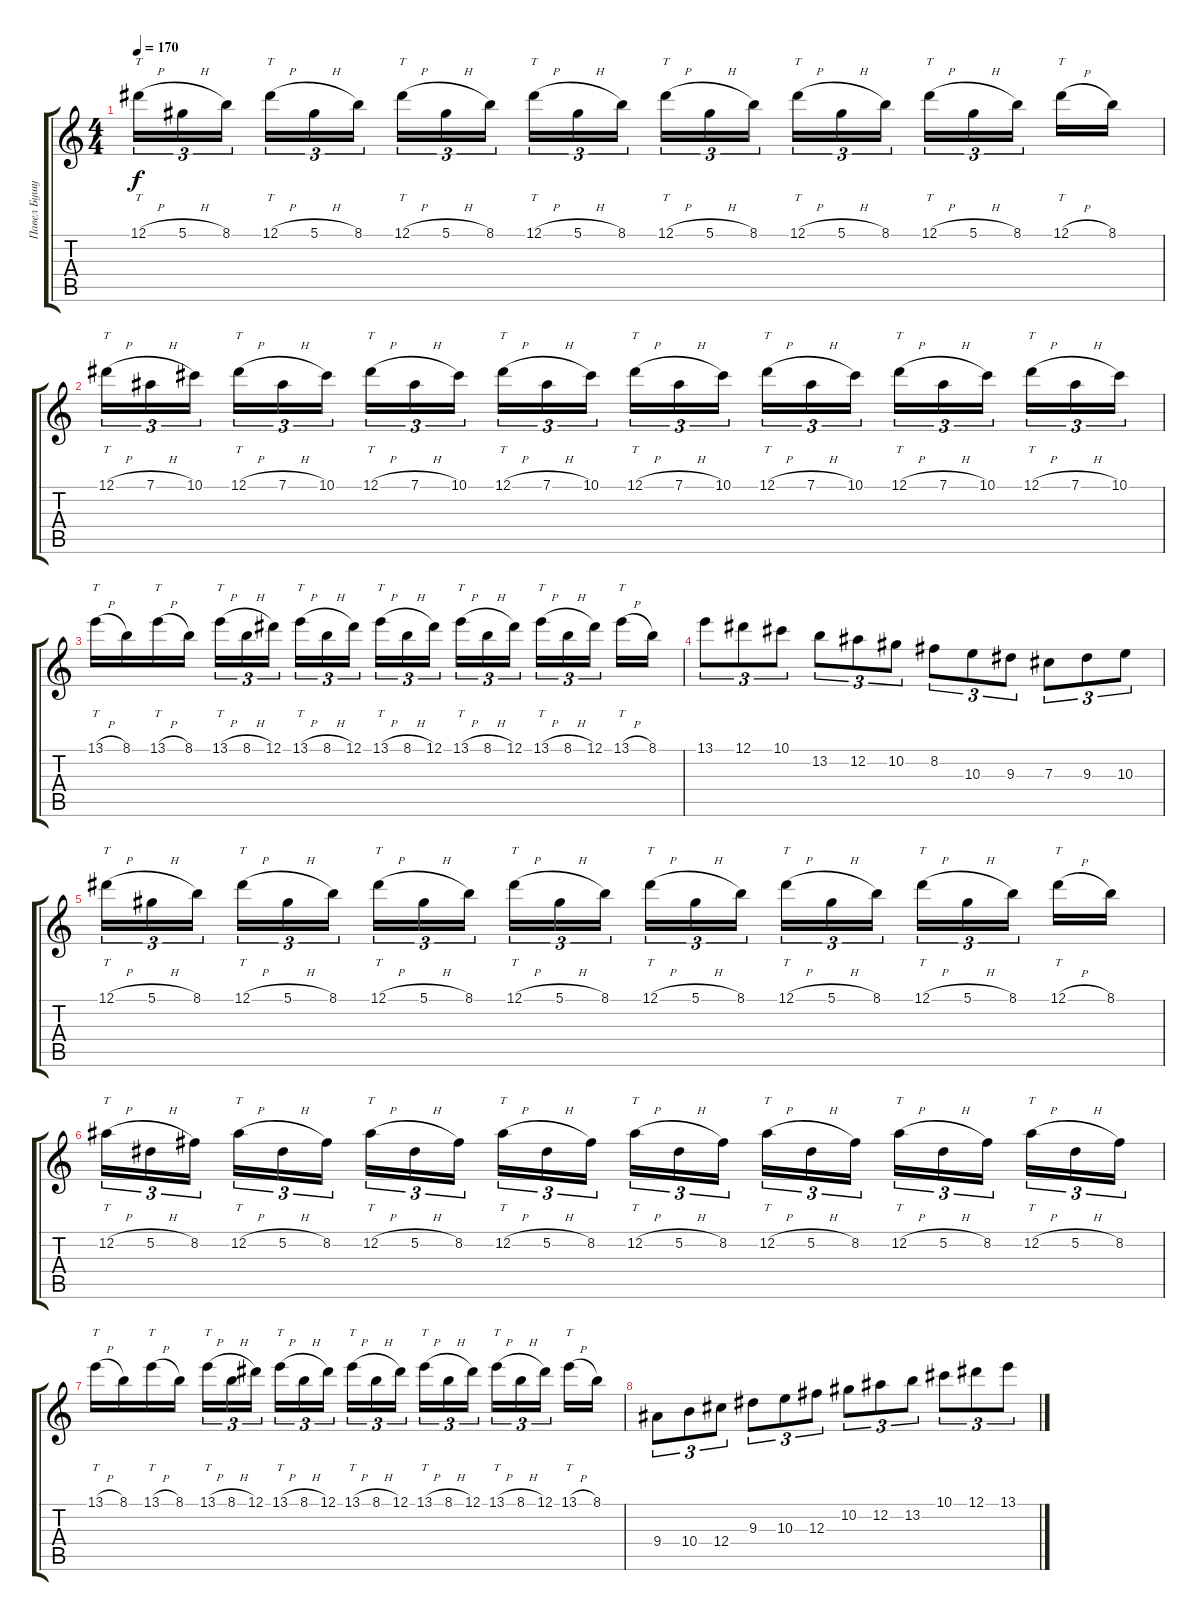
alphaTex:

\track ("Павел Бушуев" "Павел Бушу") {instrument distortionguitar}
\staff {score tabs}
\tuning (Eb4 Bb3 Gb3 Db3 Ab2 Eb2) {hide}
\ts (4 4)
\tempo 170
\clef g2
\ks c
12.1{h}.16{tt tu (3 2) dy f} 5.1{h}.16{tu (3 2)} 8.1.16{tu (3 2) beam splitsecondary} 12.1{h}.16{tt tu (3 2)} 5.1{h}.16{tu (3 2)} 8.1.16{tu (3 2)} 12.1{h}.16{tt tu (3 2)} 5.1{h}.16{tu (3 2)} 8.1.16{tu (3 2) beam splitsecondary} 12.1{h}.16{tt tu (3 2)} 5.1{h}.16{tu (3 2)} 8.1.16{tu (3 2)} 12.1{h}.16{tt tu (3 2)} 5.1{h}.16{tu (3 2)} 8.1.16{tu (3 2) beam splitsecondary} 12.1{h}.16{tt tu (3 2)} 5.1{h}.16{tu (3 2)} 8.1.16{tu (3 2)} 12.1{h}.16{tt tu (3 2)} 5.1{h}.16{tu (3 2)} 8.1.16{tu (3 2) beam splitsecondary} 12.1{h}.16{tt} 8.1.16 |
12.1{h}.16{tt tu (3 2)} 7.1{h}.16{tu (3 2)} 10.1.16{tu (3 2) beam splitsecondary} 12.1{h}.16{tt tu (3 2)} 7.1{h}.16{tu (3 2)} 10.1.16{tu (3 2)} 12.1{h}.16{tt tu (3 2)} 7.1{h}.16{tu (3 2)} 10.1.16{tu (3 2) beam splitsecondary} 12.1{h}.16{tt tu (3 2)} 7.1{h}.16{tu (3 2)} 10.1.16{tu (3 2)} 12.1{h}.16{tt tu (3 2)} 7.1{h}.16{tu (3 2)} 10.1.16{tu (3 2) beam splitsecondary} 12.1{h}.16{tt tu (3 2)} 7.1{h}.16{tu (3 2)} 10.1.16{tu (3 2)} 12.1{h}.16{tt tu (3 2)} 7.1{h}.16{tu (3 2)} 10.1.16{tu (3 2) beam splitsecondary} 12.1{h}.16{tt tu (3 2)} 7.1{h}.16{tu (3 2)} 10.1.16{tu (3 2)} |
13.1{h}.16{tt} 8.1.16 13.1{h}.16{tt} 8.1.16 13.1{h}.16{tt tu (3 2)} 8.1{h}.16{tu (3 2)} 12.1.16{tu (3 2) beam splitsecondary} 13.1{h}.16{tt tu (3 2)} 8.1{h}.16{tu (3 2)} 12.1.16{tu (3 2)} 13.1{h}.16{tt tu (3 2)} 8.1{h}.16{tu (3 2)} 12.1.16{tu (3 2) beam splitsecondary} 13.1{h}.16{tt tu (3 2)} 8.1{h}.16{tu (3 2)} 12.1.16{tu (3 2)} 13.1{h}.16{tt tu (3 2)} 8.1{h}.16{tu (3 2)} 12.1.16{tu (3 2) beam splitsecondary} 13.1{h}.16{tt} 8.1.16 |
13.1.8{tu (3 2)} 12.1.8{tu (3 2)} 10.1.8{tu (3 2)} 13.2.8{tu (3 2)} 12.2.8{tu (3 2)} 10.2.8{tu (3 2)} 8.2.8{tu (3 2)} 10.3.8{tu (3 2)} 9.3.8{tu (3 2)} 7.3.8{tu (3 2)} 9.3.8{tu (3 2)} 10.3.8{tu (3 2)} |
12.1{h}.16{tt tu (3 2)} 5.1{h}.16{tu (3 2)} 8.1.16{tu (3 2) beam splitsecondary} 12.1{h}.16{tt tu (3 2)} 5.1{h}.16{tu (3 2)} 8.1.16{tu (3 2)} 12.1{h}.16{tt tu (3 2)} 5.1{h}.16{tu (3 2)} 8.1.16{tu (3 2) beam splitsecondary} 12.1{h}.16{tt tu (3 2)} 5.1{h}.16{tu (3 2)} 8.1.16{tu (3 2)} 12.1{h}.16{tt tu (3 2)} 5.1{h}.16{tu (3 2)} 8.1.16{tu (3 2) beam splitsecondary} 12.1{h}.16{tt tu (3 2)} 5.1{h}.16{tu (3 2)} 8.1.16{tu (3 2)} 12.1{h}.16{tt tu (3 2)} 5.1{h}.16{tu (3 2)} 8.1.16{tu (3 2) beam splitsecondary} 12.1{h}.16{tt} 8.1.16 |
12.2{h}.16{tt tu (3 2)} 5.2{h}.16{tu (3 2)} 8.2.16{tu (3 2) beam splitsecondary} 12.2{h}.16{tt tu (3 2)} 5.2{h}.16{tu (3 2)} 8.2.16{tu (3 2)} 12.2{h}.16{tt tu (3 2)} 5.2{h}.16{tu (3 2)} 8.2.16{tu (3 2) beam splitsecondary} 12.2{h}.16{tt tu (3 2)} 5.2{h}.16{tu (3 2)} 8.2.16{tu (3 2)} 12.2{h}.16{tt tu (3 2)} 5.2{h}.16{tu (3 2)} 8.2.16{tu (3 2) beam splitsecondary} 12.2{h}.16{tt tu (3 2)} 5.2{h}.16{tu (3 2)} 8.2.16{tu (3 2)} 12.2{h}.16{tt tu (3 2)} 5.2{h}.16{tu (3 2)} 8.2.16{tu (3 2) beam splitsecondary} 12.2{h}.16{tt tu (3 2)} 5.2{h}.16{tu (3 2)} 8.2.16{tu (3 2)} |
13.1{h}.16{tt} 8.1.16 13.1{h}.16{tt} 8.1.16 13.1{h}.16{tt tu (3 2)} 8.1{h}.16{tu (3 2)} 12.1.16{tu (3 2) beam splitsecondary} 13.1{h}.16{tt tu (3 2)} 8.1{h}.16{tu (3 2)} 12.1.16{tu (3 2)} 13.1{h}.16{tt tu (3 2)} 8.1{h}.16{tu (3 2)} 12.1.16{tu (3 2) beam splitsecondary} 13.1{h}.16{tt tu (3 2)} 8.1{h}.16{tu (3 2)} 12.1.16{tu (3 2)} 13.1{h}.16{tt tu (3 2)} 8.1{h}.16{tu (3 2)} 12.1.16{tu (3 2) beam splitsecondary} 13.1{h}.16{tt} 8.1.16 |
9.4.8{tu (3 2)} 10.4.8{tu (3 2)} 12.4.8{tu (3 2)} 9.3.8{tu (3 2)} 10.3.8{tu (3 2)} 12.3.8{tu (3 2)} 10.2.8{tu (3 2)} 12.2.8{tu (3 2)} 13.2.8{tu (3 2)} 10.1.8{tu (3 2)} 12.1.8{tu (3 2)} 13.1.8{tu (3 2)}
